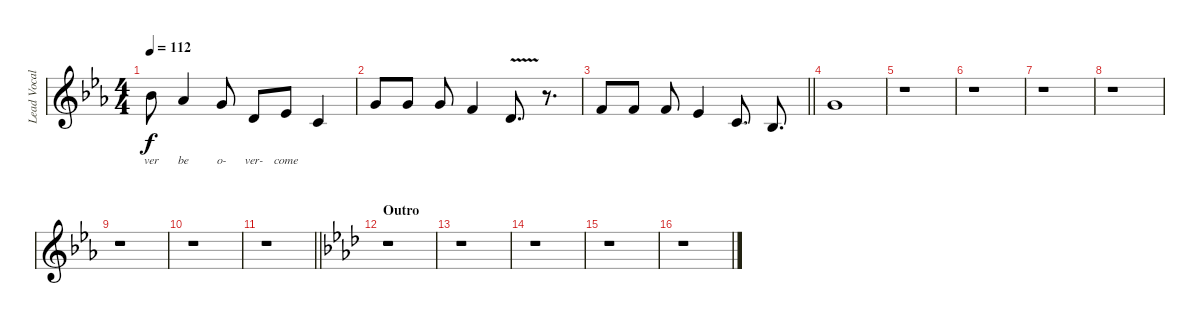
\track ("Lead Vocals I" "Lead Vocal") {instrument lead6voice}
\staff {score}
\tuning (D4 A3 F3 C3 G2 C2) {hide}
\ts (4 4)
\tempo 112
\clef g2
\ks eb
8.1{t}.8{lyrics (0 "ver") lyrics (1 "") lyrics (2 "") lyrics (3 "") lyrics (4 "") dy f} 6.1.4{lyrics (0 "be") lyrics (1 "") lyrics (2 "") lyrics (3 "") lyrics (4 "")} 5.1.8{lyrics (0 "o-") lyrics (1 "") lyrics (2 "") lyrics (3 "") lyrics (4 "")} 5.2.8{lyrics (0 "ver-") lyrics (1 "") lyrics (2 "") lyrics (3 "") lyrics (4 "")} 6.2.8{lyrics (0 "come") lyrics (1 "") lyrics (2 "") lyrics (3 "") lyrics (4 "")} 7.3.4 |
5.1.8 5.1.8 5.1.8 6.2{be (custom 0 4 25 4 35 0 60 0)}.4 5.2{v}.8{d} r.8{d} |
\barLineRight lightlight
8.2.8 8.2.8 8.2.8 5.2{be (custom 0 2 25 2 35 0 60 0)}.4 7.3.8{d} 5.3.8{d} |
8.2{be (custom 0 4 6 4 8 0 10 4 60 4)}.1 |
r.1 |
r.1 |
r.1 |
r.1 |
r.1 |
r.1 |
\barLineRight lightlight
r.1 |
\section ("" "Outro")
\ks ab
r.1 |
r.1 |
r.1 |
r.1 |
r.1
